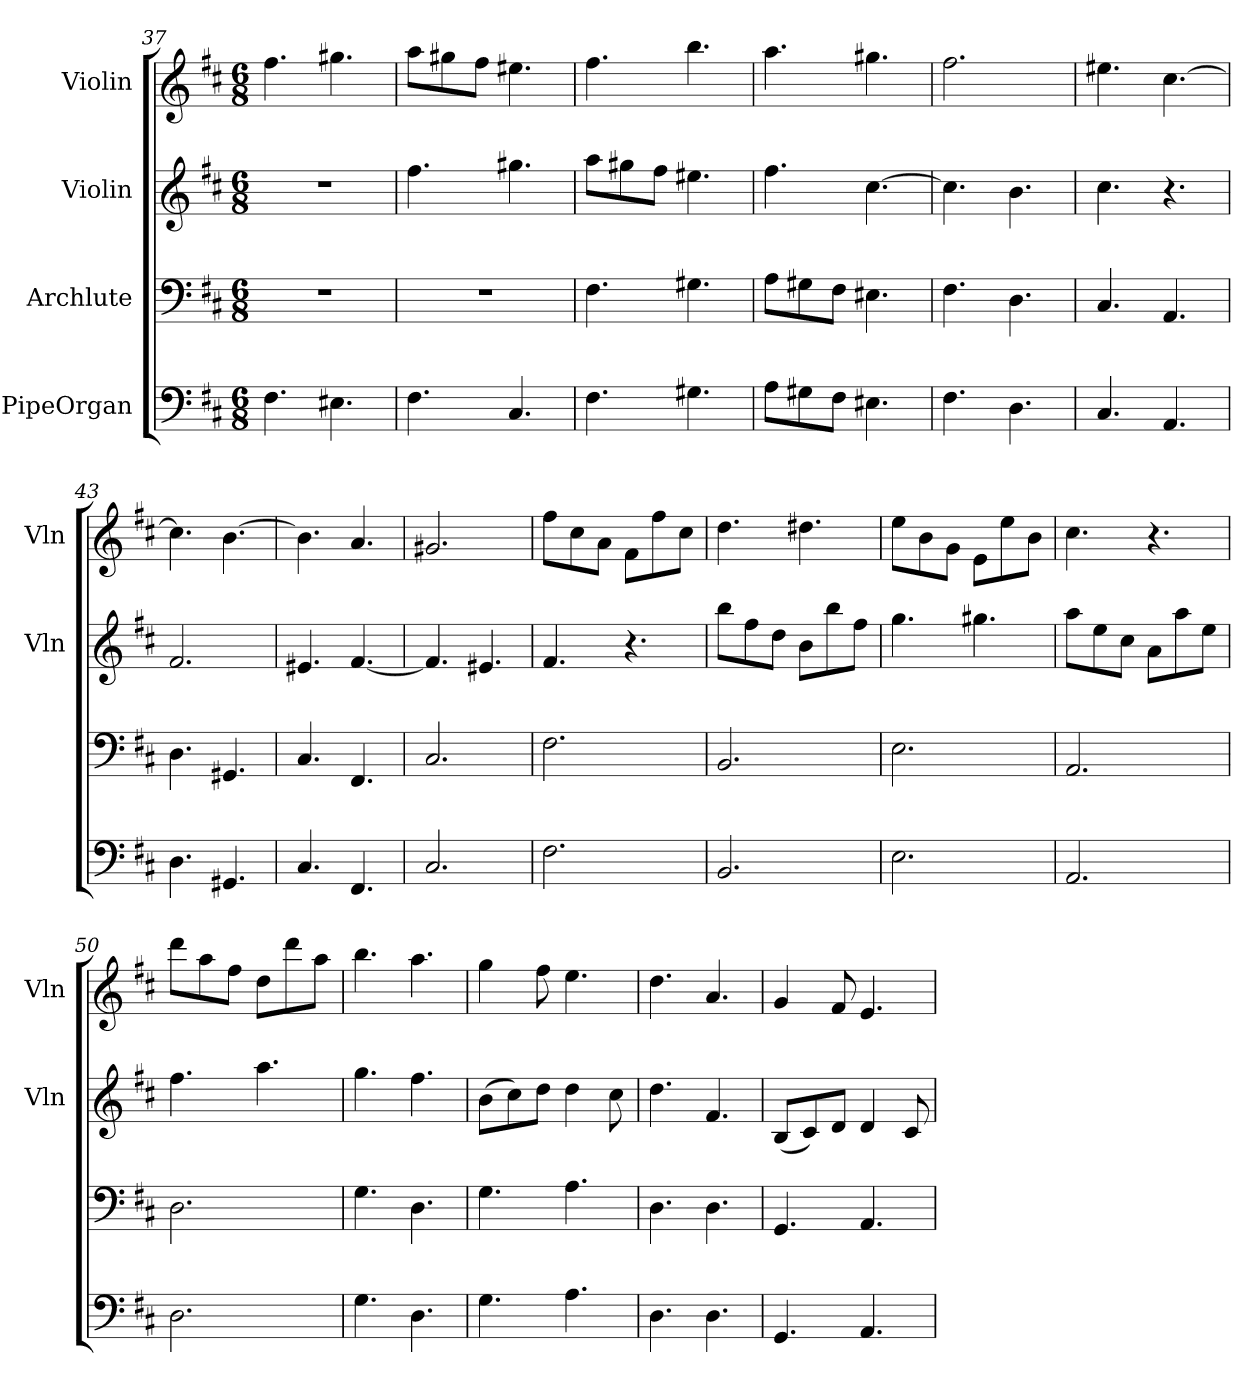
**kern	**kern	**kern	**kern
*part4	*part3	*part2	*part1
*staff4	*staff3	*staff2	*staff1
*I"PipeOrgan	*I"Archlute	*I"Violin	*I"Violin
*	*	*I'Vln	*I'Vln
*clefF4	*clefF4	*clefG2	*clefG2
*k[f#c#]	*k[f#c#]	*k[f#c#]	*k[f#c#]
*b:	*b:	*b:	*b:
*M6/8	*M6/8	*M6/8	*M6/8
=37	=37	=37	=37
4.F#\	2.r	2.r	4.ff#\
4.E#X\	.	.	4.gg#X\
=38	=38	=38	=38
4.F#\	2.r	4.ff#\	8aa\L
.	.	.	8gg#X\
.	.	.	8ff#\J
4.C#/	.	4.gg#X\	4.ee#X\
=39	=39	=39	=39
4.F#\	4.F#\	8aa\L	4.ff#\
.	.	8gg#X\	.
.	.	8ff#\J	.
4.G#X\	4.G#X\	4.ee#X\	4.bb\
=40	=40	=40	=40
8A\L	8A\L	4.ff#\	4.aa\
8G#X\	8G#X\	.	.
8F#\J	8F#\J	.	.
4.E#X\	4.E#X\	[4.cc#\	4.gg#X\
=41	=41	=41	=41
4.F#\	4.F#\	4.cc#\]	2.ff#\
4.D\	4.D\	4.b\	.
=42	=42	=42	=42
4.C#/	4.C#/	4.cc#\	4.ee#X\
4.AA/	4.AA/	4.r	[4.cc#\
=43	=43	=43	=43
4.D\	4.D\	2.f#/	4.cc#\]
4.GG#X/	4.GG#X/	.	[4.b\
=44	=44	=44	=44
4.C#/	4.C#/	4.e#X/	4.b\]
4.FF#/	4.FF#/	[4.f#/	4.a/
=45	=45	=45	=45
2.C#/	2.C#/	4.f#/]	2.g#X/
.	.	4.e#X/	.
=46	=46	=46	=46
2.F#\	2.F#\	4.f#/	8ff#\L
.	.	.	8cc#\
.	.	.	8a\J
.	.	4.r	8f#\L
.	.	.	8ff#\
.	.	.	8cc#\J
=47	=47	=47	=47
2.BB/	2.BB/	8bb\L	4.dd\
.	.	8ff#\	.
.	.	8dd\J	.
.	.	8b\L	4.dd#X\
.	.	8bb\	.
.	.	8ff#\J	.
=48	=48	=48	=48
2.E\	2.E\	4.gg\	8ee\L
.	.	.	8b\
.	.	.	8g\J
.	.	4.gg#X\	8e\L
.	.	.	8ee\
.	.	.	8b\J
=49	=49	=49	=49
2.AA/	2.AA/	8aa\L	4.cc#\
.	.	8ee\	.
.	.	8cc#\J	.
.	.	8a\L	4.r
.	.	8aa\	.
.	.	8ee\J	.
=50	=50	=50	=50
2.D\	2.D\	4.ff#\	8ddd\L
.	.	.	8aa\
.	.	.	8ff#\J
.	.	4.aa\	8dd\L
.	.	.	8ddd\
.	.	.	8aa\J
=51	=51	=51	=51
4.G\	4.G\	4.gg\	4.bb\
4.D\	4.D\	4.ff#\	4.aa\
=52	=52	=52	=52
4.G\	4.G\	(8b\L	4gg\
.	.	8cc#\)	.
.	.	8dd\J	8ff#\
4.A\	4.A\	4dd\	4.ee\
.	.	8cc#\	.
=53	=53	=53	=53
4.D\	4.D\	4.dd\	4.dd\
4.D\	4.D\	4.f#/	4.a/
=54	=54	=54	=54
4.GG/	4.GG/	(8B/L	4g/
.	.	8c#/)	.
.	.	8d/J	8f#/
4.AA/	4.AA/	4d/	4.e/
.	.	8c#/	.
=	=	=	=
*-	*-	*-	*-
